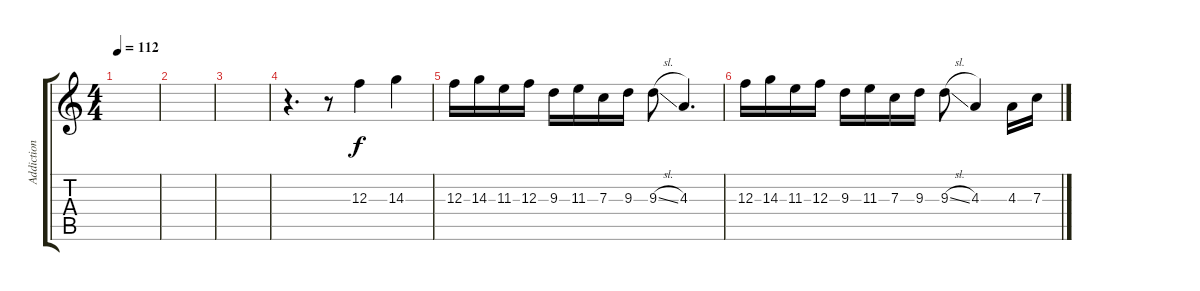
\track ("Addiction Guitar" "Addiction ") {instrument overdrivenguitar}
\staff {score tabs}
\tuning (D4 A3 F3 C3 G2 D2) {hide}
\ts (4 4)
\tempo 112
\clef g2
\ks c
|
|
|
r.4{d volume 16} r.8 12.3.4 14.3.4 |
12.3.16 14.3.16 11.3.16 12.3.16 9.3.16 11.3.16 7.3.16 9.3.16 9.3{sl}.8 4.3.4{d} |
12.3.16 14.3.16 11.3.16 12.3.16 9.3.16 11.3.16 7.3.16 9.3.16 9.3{sl}.8 4.3.4 4.3.16 7.3.16
